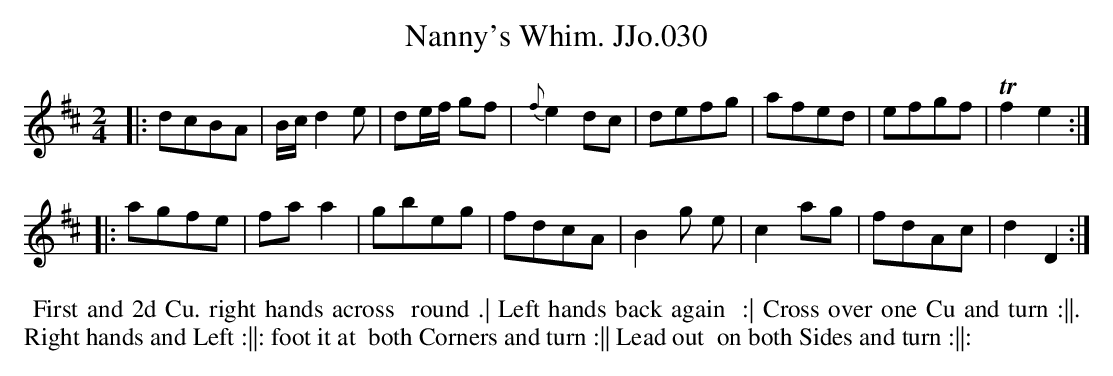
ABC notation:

X:1
T:Nanny's Whim. JJo.030
M:2/4
L:1/8
K:D
|:\
dcBA | B/c/d2e | de/f/ gf | {f}e2dc |\
defg | afed | efgf | Tf2e2 :|
|:\
agfe | faa2 | gbeg | fdcA | B2g\
e | c2ag | fdAc | d2D2 :|
